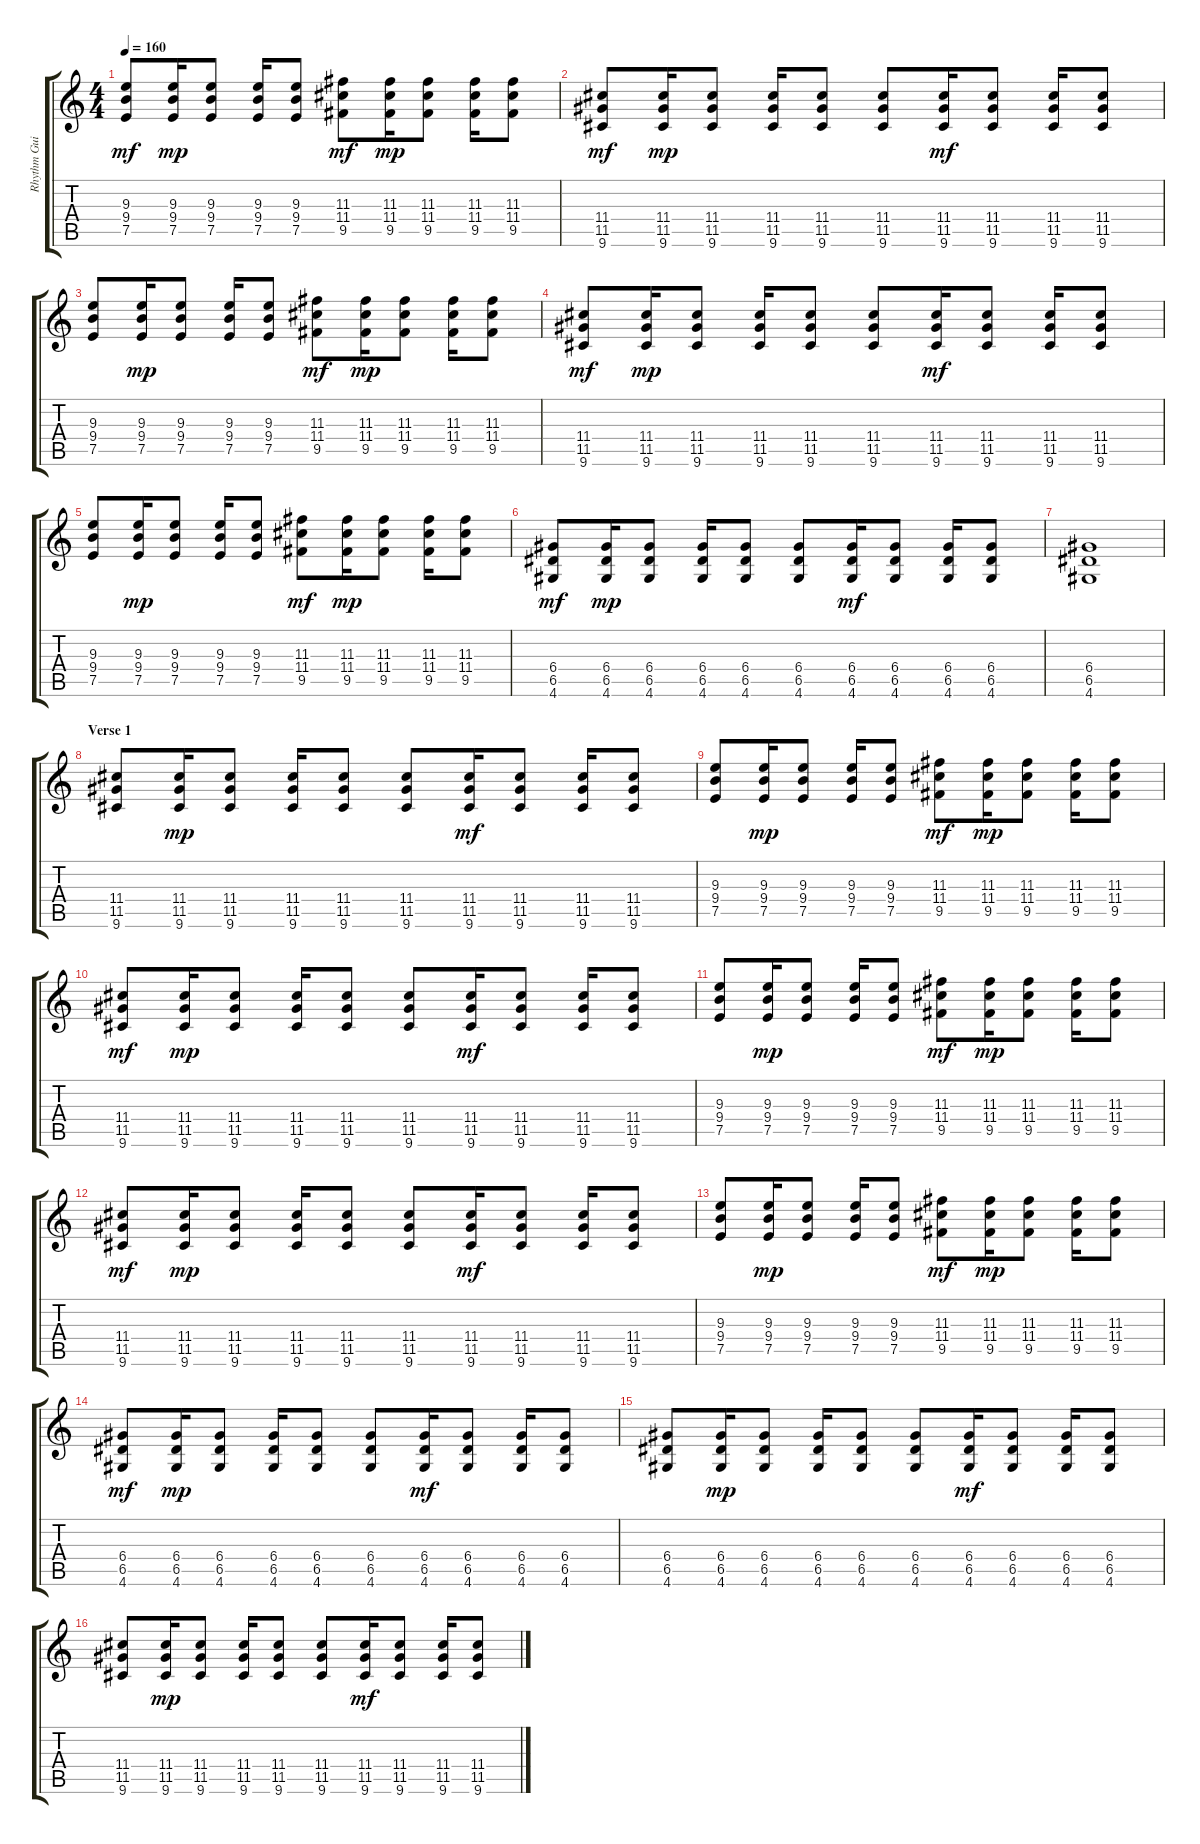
\track ("Rhythm Guitar" "Rhythm Gui") {instrument distortionguitar}
\staff {score tabs}
\tuning (E4 B3 G3 D3 A2 E2) {hide}
\ts (4 4)
\tempo 160
\clef g2
\ks c
(9.3 9.4 7.5).8{dy mf} (9.3 9.4 7.5).16{dy mp} (9.3 9.4 7.5).8 (9.3 9.4 7.5).16 (9.3 9.4 7.5).8 (11.3 11.4 9.5).8{dy mf} (11.3 11.4 9.5).16{dy mp} (11.3 11.4 9.5).8 (11.3 11.4 9.5).16 (11.3 11.4 9.5).8 |
(11.4 11.5 9.6).8{dy mf} (11.4 11.5 9.6).16{dy mp} (11.4 11.5 9.6).8 (11.4 11.5 9.6).16 (11.4 11.5 9.6).8 (11.4 11.5 9.6).8 (11.4 11.5 9.6).16{dy mf} (11.4 11.5 9.6).8 (11.4 11.5 9.6).16 (11.4 11.5 9.6).8 |
(9.3 9.4 7.5).8 (9.3 9.4 7.5).16{dy mp} (9.3 9.4 7.5).8 (9.3 9.4 7.5).16 (9.3 9.4 7.5).8 (11.3 11.4 9.5).8{dy mf} (11.3 11.4 9.5).16{dy mp} (11.3 11.4 9.5).8 (11.3 11.4 9.5).16 (11.3 11.4 9.5).8 |
(11.4 11.5 9.6).8{dy mf} (11.4 11.5 9.6).16{dy mp} (11.4 11.5 9.6).8 (11.4 11.5 9.6).16 (11.4 11.5 9.6).8 (11.4 11.5 9.6).8 (11.4 11.5 9.6).16{dy mf} (11.4 11.5 9.6).8 (11.4 11.5 9.6).16 (11.4 11.5 9.6).8 |
(9.3 9.4 7.5).8 (9.3 9.4 7.5).16{dy mp} (9.3 9.4 7.5).8 (9.3 9.4 7.5).16 (9.3 9.4 7.5).8 (11.3 11.4 9.5).8{dy mf} (11.3 11.4 9.5).16{dy mp} (11.3 11.4 9.5).8 (11.3 11.4 9.5).16 (11.3 11.4 9.5).8 |
(6.4 6.5 4.6).8{dy mf} (6.4 6.5 4.6).16{dy mp} (6.4 6.5 4.6).8 (6.4 6.5 4.6).16 (6.4 6.5 4.6).8 (6.4 6.5 4.6).8 (6.4 6.5 4.6).16{dy mf} (6.4 6.5 4.6).8 (6.4 6.5 4.6).16 (6.4 6.5 4.6).8 |
(6.4 6.5 4.6).1 |
\section ("" "Verse 1")
(11.4 11.5 9.6).8 (11.4 11.5 9.6).16{dy mp} (11.4 11.5 9.6).8 (11.4 11.5 9.6).16 (11.4 11.5 9.6).8 (11.4 11.5 9.6).8 (11.4 11.5 9.6).16{dy mf} (11.4 11.5 9.6).8 (11.4 11.5 9.6).16 (11.4 11.5 9.6).8 |
(9.3 9.4 7.5).8 (9.3 9.4 7.5).16{dy mp} (9.3 9.4 7.5).8 (9.3 9.4 7.5).16 (9.3 9.4 7.5).8 (11.3 11.4 9.5).8{dy mf} (11.3 11.4 9.5).16{dy mp} (11.3 11.4 9.5).8 (11.3 11.4 9.5).16 (11.3 11.4 9.5).8 |
(11.4 11.5 9.6).8{dy mf} (11.4 11.5 9.6).16{dy mp} (11.4 11.5 9.6).8 (11.4 11.5 9.6).16 (11.4 11.5 9.6).8 (11.4 11.5 9.6).8 (11.4 11.5 9.6).16{dy mf} (11.4 11.5 9.6).8 (11.4 11.5 9.6).16 (11.4 11.5 9.6).8 |
(9.3 9.4 7.5).8 (9.3 9.4 7.5).16{dy mp} (9.3 9.4 7.5).8 (9.3 9.4 7.5).16 (9.3 9.4 7.5).8 (11.3 11.4 9.5).8{dy mf} (11.3 11.4 9.5).16{dy mp} (11.3 11.4 9.5).8 (11.3 11.4 9.5).16 (11.3 11.4 9.5).8 |
(11.4 11.5 9.6).8{dy mf} (11.4 11.5 9.6).16{dy mp} (11.4 11.5 9.6).8 (11.4 11.5 9.6).16 (11.4 11.5 9.6).8 (11.4 11.5 9.6).8 (11.4 11.5 9.6).16{dy mf} (11.4 11.5 9.6).8 (11.4 11.5 9.6).16 (11.4 11.5 9.6).8 |
(9.3 9.4 7.5).8 (9.3 9.4 7.5).16{dy mp} (9.3 9.4 7.5).8 (9.3 9.4 7.5).16 (9.3 9.4 7.5).8 (11.3 11.4 9.5).8{dy mf} (11.3 11.4 9.5).16{dy mp} (11.3 11.4 9.5).8 (11.3 11.4 9.5).16 (11.3 11.4 9.5).8 |
(6.4 6.5 4.6).8{dy mf} (6.4 6.5 4.6).16{dy mp} (6.4 6.5 4.6).8 (6.4 6.5 4.6).16 (6.4 6.5 4.6).8 (6.4 6.5 4.6).8 (6.4 6.5 4.6).16{dy mf} (6.4 6.5 4.6).8 (6.4 6.5 4.6).16 (6.4 6.5 4.6).8 |
(6.4 6.5 4.6).8 (6.4 6.5 4.6).16{dy mp} (6.4 6.5 4.6).8 (6.4 6.5 4.6).16 (6.4 6.5 4.6).8 (6.4 6.5 4.6).8 (6.4 6.5 4.6).16{dy mf} (6.4 6.5 4.6).8 (6.4 6.5 4.6).16 (6.4 6.5 4.6).8 |
(11.4 11.5 9.6).8 (11.4 11.5 9.6).16{dy mp} (11.4 11.5 9.6).8 (11.4 11.5 9.6).16 (11.4 11.5 9.6).8 (11.4 11.5 9.6).8 (11.4 11.5 9.6).16{dy mf} (11.4 11.5 9.6).8 (11.4 11.5 9.6).16 (11.4 11.5 9.6).8
